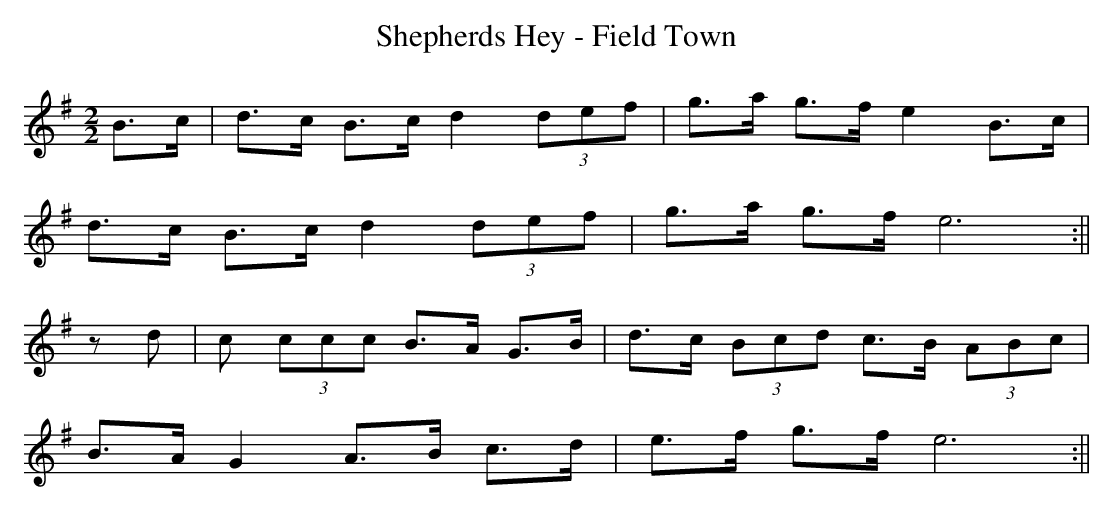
X:1
T:Shepherds Hey - Field Town
M:2/2
L:1/8
K:EMin
B>c|d>c B>c d2 (3def|g>a g>f e2 B>c|
d>c B>c d2 (3def|g>a g>f e6:||
z d|c (3ccc B>A G>B|d>c (3Bcd c>B (3ABc|
B>A G2 A>B c>d|e>f g>f e6:||
